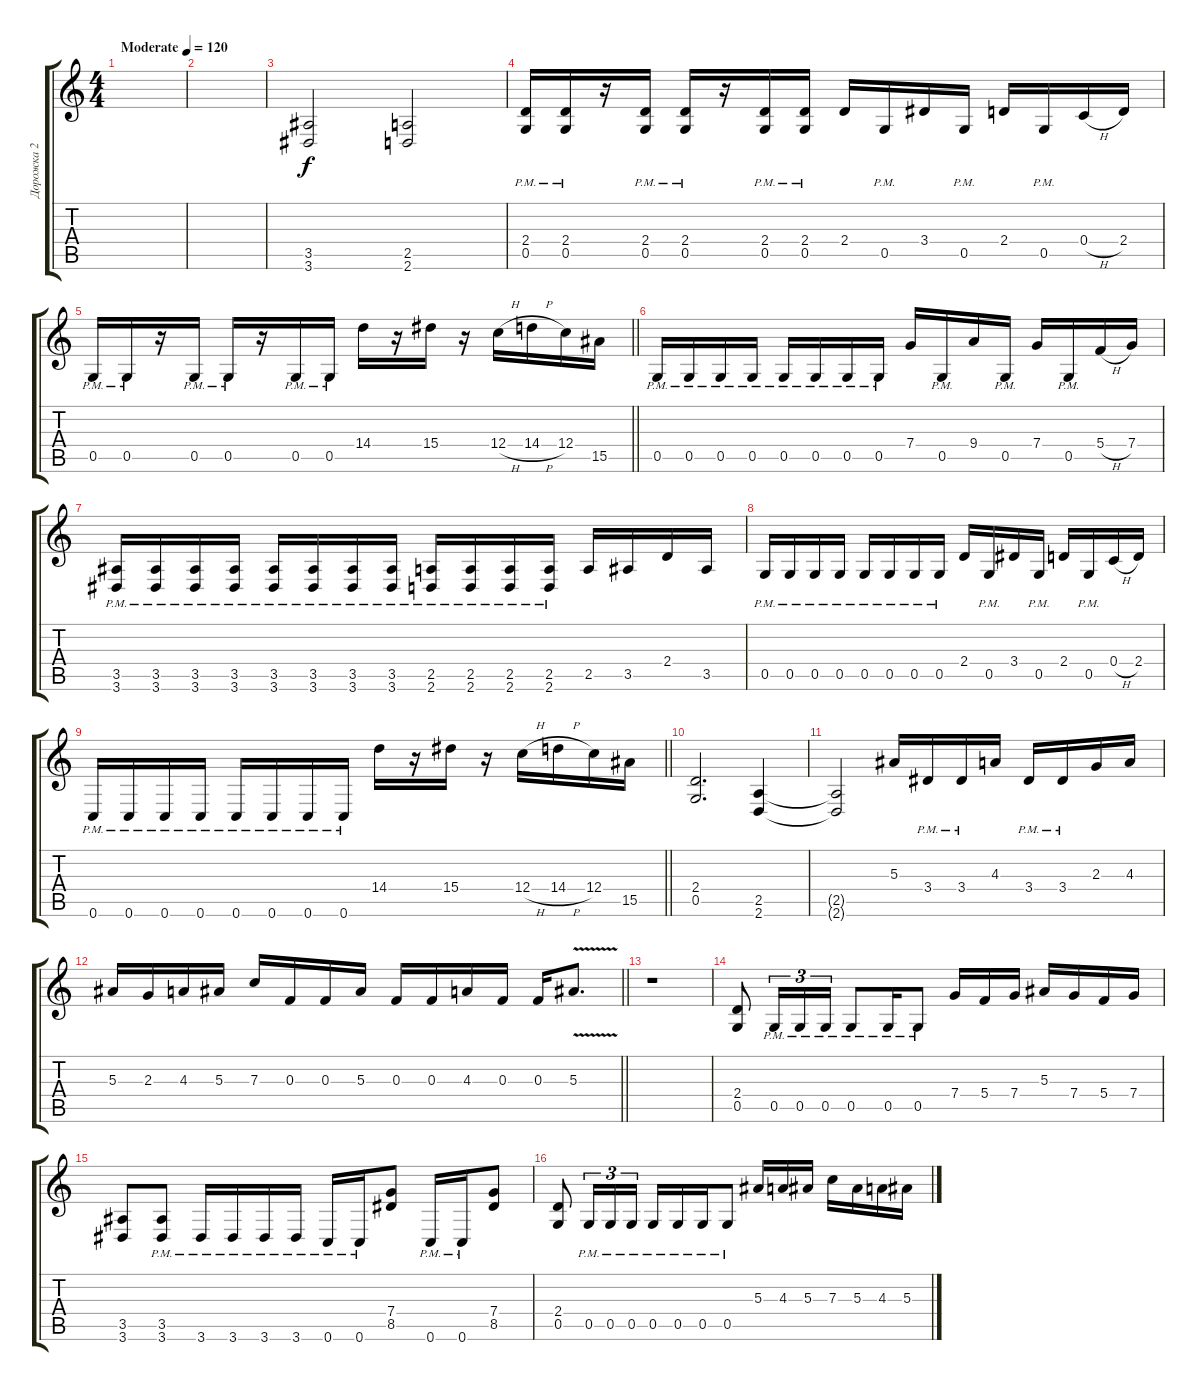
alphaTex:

\track ("Дорожка 2" "Дорожка 2") {instrument overdrivenguitar}
\staff {score tabs}
\tuning (D4 A3 F3 C3 G2 C2) {hide}
\ts (4 4)
\tempo (120 "Moderate")
\clef g2
\ks c
|
|
(3.5 3.6).2 (2.5 2.6).2 |
(2.4{pm} 0.5{pm}).16 (2.4{pm} 0.5{pm}).16 r.16 (2.4{pm} 0.5{pm}).16 (2.4{pm} 0.5{pm}).16 r.16 (2.4{pm} 0.5{pm}).16 (2.4{pm} 0.5{pm}).16 2.4.16 0.5{pm}.16 3.4.16 0.5{pm}.16 2.4.16 0.5{pm}.16 0.4{h}.16 2.4.16 |
\barLineRight lightlight
0.5{pm}.16 0.5{pm}.16 r.16 0.5{pm}.16 0.5{pm}.16 r.16 0.5{pm}.16 0.5{pm}.16 14.4.16 r.16 15.4.16 r.16 12.4{h}.16 14.4{h}.16 12.4.16 15.5.16 |
0.5{pm}.16 0.5{pm}.16 0.5{pm}.16 0.5{pm}.16 0.5{pm}.16 0.5{pm}.16 0.5{pm}.16 0.5{pm}.16 7.4.16 0.5{pm}.16 9.4.16 0.5{pm}.16 7.4.16 0.5{pm}.16 5.4{h}.16 7.4.16 |
(3.5{pm} 3.6{pm}).16 (3.5{pm} 3.6{pm}).16 (3.5{pm} 3.6{pm}).16 (3.5{pm} 3.6{pm}).16 (3.5{pm} 3.6{pm}).16 (3.5{pm} 3.6{pm}).16 (3.5{pm} 3.6{pm}).16 (3.5{pm} 3.6{pm}).16 (2.5{pm} 2.6{pm}).16 (2.5{pm} 2.6{pm}).16 (2.5{pm} 2.6{pm}).16 (2.5{pm} 2.6{pm}).16 2.5.16 3.5.16 2.4.16 3.5.16 |
0.5{pm}.16 0.5{pm}.16 0.5{pm}.16 0.5{pm}.16 0.5{pm}.16 0.5{pm}.16 0.5{pm}.16 0.5{pm}.16 2.4.16 0.5{pm}.16 3.4.16 0.5{pm}.16 2.4.16 0.5{pm}.16 0.4{h}.16 2.4.16 |
\barLineRight lightlight
0.6{pm}.16 0.6{pm}.16 0.6{pm}.16 0.6{pm}.16 0.6{pm}.16 0.6{pm}.16 0.6{pm}.16 0.6{pm}.16 14.4.16 r.16 15.4.16 r.16 12.4{h}.16 14.4{h}.16 12.4.16 15.5.16 |
(2.4 0.5).2{d} (2.5 2.6).4 |
(2.5{t} 2.6{t}).2 5.3.16 3.4{pm}.16 3.4{pm}.16 4.3.16 3.4{pm}.16 3.4{pm}.16 2.3.16 4.3.16 |
\barLineRight lightlight
5.3.16 2.3.16 4.3.16 5.3.16 7.3.16 0.3.16 0.3.16 5.3.16 0.3.16 0.3.16 4.3.16 0.3.16 0.3.16 5.3{v}.8{d} |
r.1 |
(2.4 0.5).8 0.5{pm}.16{tu (3 2)} 0.5{pm}.16{tu (3 2)} 0.5{pm}.16{tu (3 2)} 0.5{pm}.8 0.5{pm}.16 0.5{pm}.8 7.4.16 5.4.16 7.4.16 5.3.16 7.4.16 5.4.16 7.4.16 |
(3.5 3.6).8 (3.5{pm} 3.6{pm}).8 3.6{pm}.16 3.6{pm}.16 3.6{pm}.16 3.6{pm}.16 0.6{pm}.16 0.6{pm}.16 (7.4 8.5).8 0.6{pm}.16 0.6{pm}.16 (7.4 8.5).8 |
(2.4 0.5).8 0.5{pm}.16{tu (3 2)} 0.5{pm}.16{tu (3 2)} 0.5{pm}.16{tu (3 2)} 0.5{pm}.16 0.5{pm}.16 0.5{pm}.16 0.5{pm}.8 5.3.16 4.3.16 5.3.16 7.3.16 5.3.16 4.3.16 5.3.16
